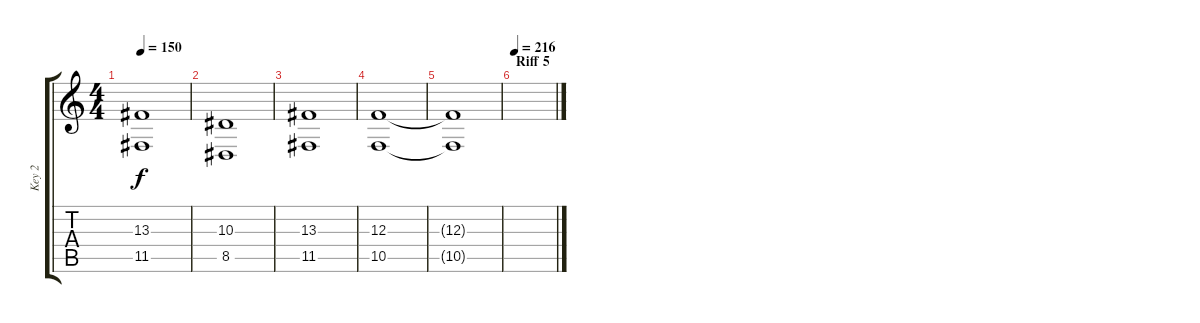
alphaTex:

\track ("Key 2" "Key 2") {instrument stringensemble2}
\staff {score tabs}
\tuning (D4 A3 F3 C3 G2 D2) {hide}
\ts (4 4)
\tempo 150
\clef g2
\ks c
(13.3 11.5).1{dy f} |
(10.3 8.5).1 |
(13.3 11.5).1 |
(12.3 10.5).1 |
(12.3{t} 10.5{t}).1 |
\section ("" "Riff 5")
\tempo 216
